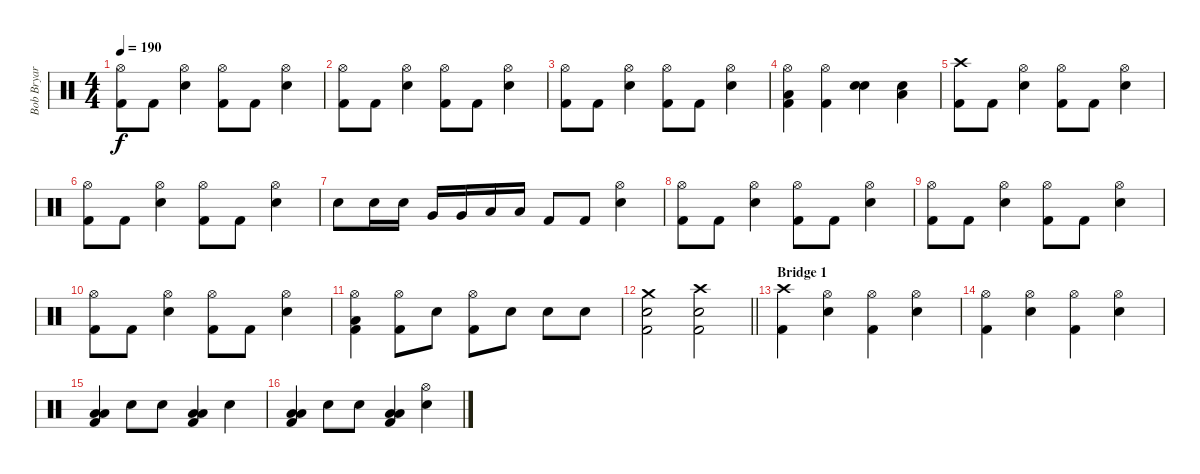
\track ("Bob Bryar (drums)" "Bob Bryar ") {instrument percussion}
\staff {score}
\articulation defaults
\ts (4 4)
\tempo 190
\clef neutral
\ks c
("Hi-Hat (open)" "Kick (hit) 2").8{dy f} "Kick (hit) 2".8 ("Hi-Hat (open)" "Electric Snare (hit)").4 ("Hi-Hat (open)" "Kick (hit) 2").8 "Kick (hit) 2".8 ("Hi-Hat (open)" "Electric Snare (hit)").4 |
("Hi-Hat (open)" "Kick (hit) 2").8 "Kick (hit) 2".8 ("Hi-Hat (open)" "Electric Snare (hit)").4 ("Hi-Hat (open)" "Kick (hit) 2").8 "Kick (hit) 2".8 ("Hi-Hat (open)" "Electric Snare (hit)").4 |
("Hi-Hat (open)" "Kick (hit) 2").8 "Kick (hit) 2".8 ("Hi-Hat (open)" "Electric Snare (hit)").4 ("Hi-Hat (open)" "Kick (hit) 2").8 "Kick (hit) 2".8 ("Hi-Hat (open)" "Electric Snare (hit)").4 |
("Hi-Hat (open)" "Low Floor Tom (hit)" "Kick (hit) 2").4 ("Hi-Hat (open)" "Kick (hit) 2").4 ("Electric Snare (hit)" "Electric Snare (hit)").4 ("Electric Snare (hit)" "Low Floor Tom (hit)").4 |
("Crash high (hit)" "Kick (hit) 2").8 "Kick (hit) 2".8 ("Hi-Hat (open)" "Electric Snare (hit)").4 ("Hi-Hat (open)" "Kick (hit) 2").8 "Kick (hit) 2".8 ("Hi-Hat (open)" "Electric Snare (hit)").4 |
("Hi-Hat (open)" "Kick (hit) 2").8 "Kick (hit) 2".8 ("Hi-Hat (open)" "Electric Snare (hit)").4 ("Hi-Hat (open)" "Kick (hit) 2").8 "Kick (hit) 2".8 ("Hi-Hat (open)" "Electric Snare (hit)").4 |
"Electric Snare (hit)".8 "Electric Snare (hit)".16 "Electric Snare (hit)".16 "Very Low Tom (hit)".16 "Very Low Tom (hit)".16 "Low Floor Tom (hit)".16 "Low Floor Tom (hit)".16 "Kick (hit) 2".8 "Kick (hit) 2".8 ("Hi-Hat (open)" "Electric Snare (hit)").4 |
("Hi-Hat (open)" "Kick (hit) 2").8 "Kick (hit) 2".8 ("Hi-Hat (open)" "Electric Snare (hit)").4 ("Hi-Hat (open)" "Kick (hit) 2").8 "Kick (hit) 2".8 ("Hi-Hat (open)" "Electric Snare (hit)").4 |
("Hi-Hat (open)" "Kick (hit) 2").8 "Kick (hit) 2".8 ("Hi-Hat (open)" "Electric Snare (hit)").4 ("Hi-Hat (open)" "Kick (hit) 2").8 "Kick (hit) 2".8 ("Hi-Hat (open)" "Electric Snare (hit)").4 |
("Hi-Hat (open)" "Kick (hit) 2").8 "Kick (hit) 2".8 ("Hi-Hat (open)" "Electric Snare (hit)").4 ("Hi-Hat (open)" "Kick (hit) 2").8 "Kick (hit) 2".8 ("Hi-Hat (open)" "Electric Snare (hit)").4 |
("Hi-Hat (open)" "Low Floor Tom (hit)" "Kick (hit) 2").4 ("Hi-Hat (open)" "Kick (hit) 2").8 "Electric Snare (hit)".8 ("Hi-Hat (open)" "Kick (hit) 2").8 "Electric Snare (hit)".8 "Electric Snare (hit)".8 "Electric Snare (hit)".8 |
\barLineRight lightlight
("Crash medium (hit)" "Electric Snare (hit)" "Kick (hit) 2").2 ("Crash high (hit)" "Electric Snare (hit)" "Kick (hit) 2").2 |
\section ("" "Bridge 1")
("Crash high (hit)" "Kick (hit) 2").4 ("Hi-Hat (open)" "Electric Snare (hit)").4 ("Hi-Hat (open)" "Kick (hit) 2").4 ("Hi-Hat (open)" "Electric Snare (hit)").4 |
("Hi-Hat (open)" "Kick (hit) 2").4 ("Hi-Hat (open)" "Electric Snare (hit)").4 ("Hi-Hat (open)" "Kick (hit) 2").4 ("Hi-Hat (open)" "Electric Snare (hit)").4 |
("Low Floor Tom (hit)" "Low Floor Tom (hit)" "Kick (hit) 2").4 "Electric Snare (hit)".8 "Electric Snare (hit)".8 ("Low Floor Tom (hit)" "Low Floor Tom (hit)" "Kick (hit) 2").4 "Electric Snare (hit)".4 |
("Low Floor Tom (hit)" "Low Floor Tom (hit)" "Kick (hit) 2").4 "Electric Snare (hit)".8 "Electric Snare (hit)".8 ("Low Floor Tom (hit)" "Low Floor Tom (hit)" "Kick (hit) 2").4 ("Hi-Hat (open)" "Electric Snare (hit)").4
